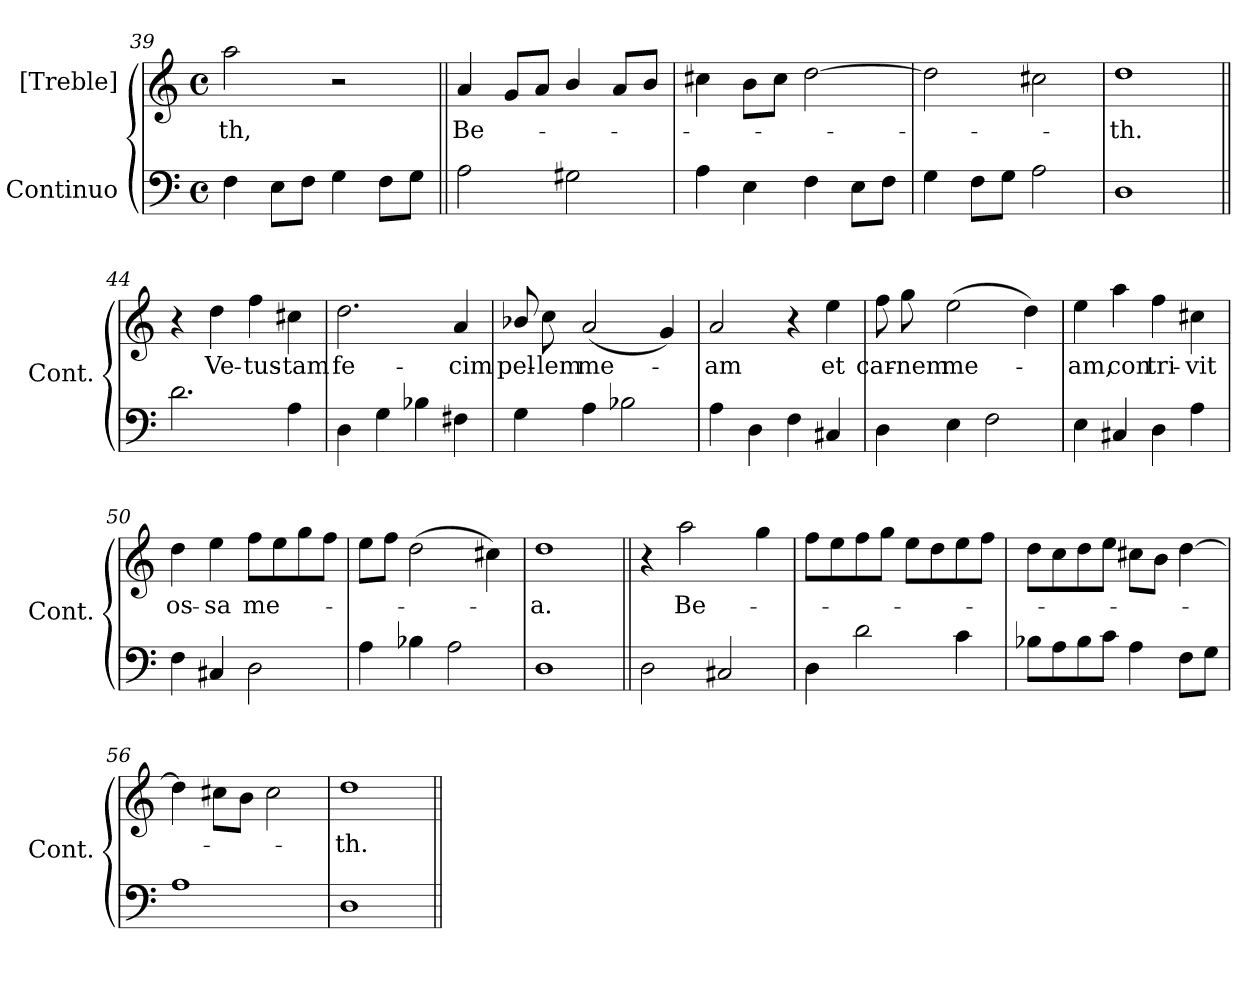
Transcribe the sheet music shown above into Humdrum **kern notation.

**kern	**kern	**text
*part2	*part1	*part1
*staff2	*staff1	*staff1
*I"Continuo	*I"[Treble]	*
*I'Cont.	*	*
*clefF4	*clefG2	*
*k[]	*k[]	*
*C:	*C:	*
*M4/4	*M4/4	*
*met(c)	*met(c)	*
=39	=39	=39
!	!	!LO:LY:b:color=#000000
4Fi\	2aai\	-th,
8Ei\L	.	.
8Fi\J	.	.
4Gi\	2r	.
8Fi\L	.	.
8Gi\J	.	.
!!LO:LB:g=z
=40||	=40||	=40||
!	!	!LO:LY:b:color=#000000
2Ai\	4ai/	Be-
.	8gi/L	.
.	8ai/J	.
2G#Xi\	4bi/	.
.	8ai/L	.
.	8bi/J	.
=41	=41	=41
4Ai\	4cc#Xi\	.
4Ei\	8bi\L	.
.	8cc#i\J	.
4Fi\	[2ddi\	.
8Ei\L	.	.
8Fi\J	.	.
=42	=42	=42
4Gi\	2ddi\]	.
8Fi\L	.	.
8Gi\J	.	.
2Ai\	2cc#Xi\	.
=43	=43	=43
!	!	!LO:LY:b:color=#000000
1Di	1ddi	-th.
!!LO:LB:g=z
=44||	=44||	=44||
2.di\	4r	.
!	!	!LO:LY:b:color=#000000
.	4ddi\	Ve-
!	!	!LO:LY:b:color=#000000
.	4ffi\	-tus-
!	!	!LO:LY:b:color=#000000
4Ai\	4cc#Xi\	-tam
=45	=45	=45
!	!	!LO:LY:b:color=#000000
4Di\	2.ddi\	fe-
4Gi\	.	.
4B-Xi\	.	.
!	!	!LO:LY:b:color=#000000
4F#Xi\	4ai/	-cim
=46	=46	=46
!	!	!LO:LY:b:color=#000000
4Gi\	8b-Xi/	pel-
!	!	!LO:LY:b:color=#000000
.	8cci\	-lem
!	!	!LO:LY:b:color=#000000
4Ai\	(2ai/	me-
2B-Xi\	.	.
.	4gi/)	.
=47	=47	=47
!	!	!LO:LY:b:color=#000000
4Ai\	2ai/	-am
4Di\	.	.
4Fi\	4r	.
!	!	!LO:LY:b:color=#000000
4C#Xi/	4eei\	et
!!LO:LB:g=z
=48	=48	=48
!	!	!LO:LY:b:color=#000000
4Di\	8ffi\	car-
!	!	!LO:LY:b:color=#000000
.	8ggi\	-nem
!	!	!LO:LY:b:color=#000000
4Ei\	(2eei\	me-
2Fi\	.	.
.	4ddi\)	.
=49	=49	=49
!	!	!LO:LY:b:color=#000000
4Ei\	4eei\	-am,
!	!	!LO:LY:b:color=#000000
4C#Xi/	4aai\	con
!	!	!LO:LY:b:color=#000000
4Di\	4ffi\	tri-
!	!	!LO:LY:b:color=#000000
4Ai\	4cc#Xi\	-vit
=50	=50	=50
!	!	!LO:LY:b:color=#000000
4Fi\	4ddi\	os-
!	!	!LO:LY:b:color=#000000
4C#Xi/	4eei\	-sa
!	!	!LO:LY:b:color=#000000
2Di\	8ffi\L	me-
.	8eei\	.
.	8ggi\	.
.	8ffi\J	.
=51	=51	=51
4Ai\	8eei\L	.
.	8ffi\J	.
4B-Xi\	(2ddi\	.
2Ai\	.	.
.	4cc#Xi\)	.
=52	=52	=52
!	!	!LO:LY:b:color=#000000
1Di	1ddi	-a.
!!LO:PB:g=z
=53||	=53||	=53||
2Di\	4r	.
!	!	!LO:LY:b:color=#000000
.	2aai\	Be-
2C#Xi/	.	.
.	4ggi\	.
=54	=54	=54
4Di\	8ffi\L	.
.	8eei\	.
2di\	8ffi\	.
.	8ggi\J	.
.	8eei\L	.
.	8ddi\	.
4ci\	8eei\	.
.	8ffi\J	.
=55	=55	=55
8B-Xi\L	8ddi\L	.
8Ai\	8cci\	.
8B-i\	8ddi\	.
8ci\J	8eei\J	.
4Ai\	8cc#Xi\L	.
.	8bi\J	.
8Fi\L	[4ddi\	.
8Gi\J	.	.
=56	=56	=56
1Ai	4ddi\]	.
.	8cc#Xi\L	.
.	8bi\J	.
.	2cc#i\	.
=57	=57	=57
!	!	!LO:LY:b:color=#000000
1Di	1ddi	-th.
=||	=||	=||
*-	*-	*-
